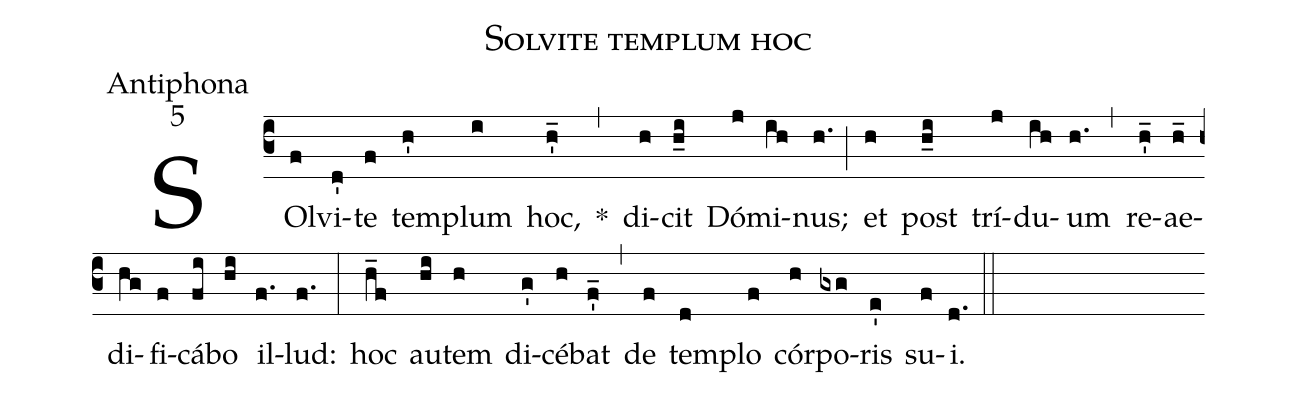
name:Solvite templum hoc;
office-part:Antiphona;
mode:5;
%%
(c3) SOl(f)vi(d')te(f) tem(h')plum(i) hoc,(h'_) *(,) di(h)cit(h_i) Dó(j)mi(ih)nus;(h.) (;) et(h) post(h_i) trí(j)du(ih)um(h.) (,) re(h'_)ae(h_)di(hg)fi(f)cá(fi)bo(hi) il(f.)lud:(f.) (:) hoc(h_f) au(hi)tem(h) di(g')cé(h)bat(f'_) (,) de(f) tem(d)plo(f) cór(h)po(gxg)ris(e') su(f)i.(d.) (::)
